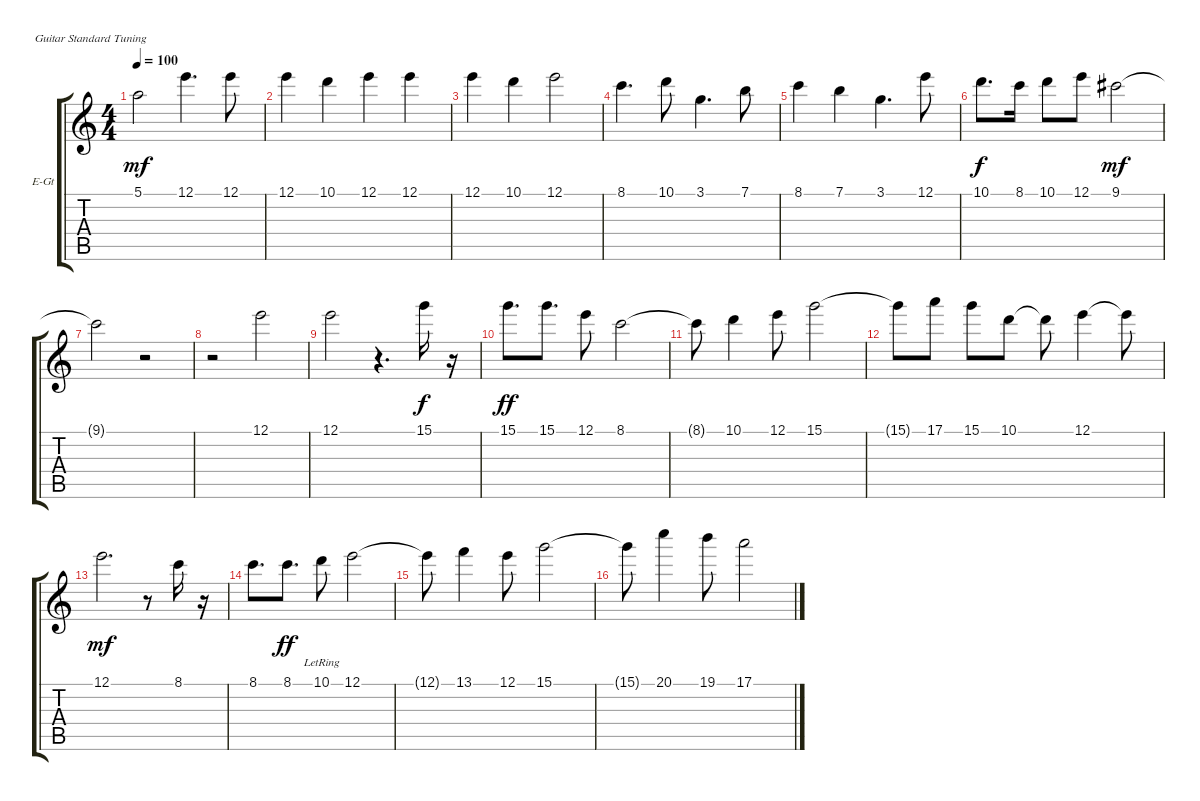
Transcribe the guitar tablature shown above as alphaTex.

\defaultSystemsLayout 4
\bracketExtendMode groupsimilarinstruments
\firstSystemTrackNameOrientation horizontal
\otherSystemsTrackNameOrientation horizontal
\track ("Electric Guitar" "E-Gt") {instrument distortionguitar}
\staff {score tabs}
\tuning (E4 B3 G3 D3 A2 E2)
\ts (4 4)
\tempo 100
\clef g2
\ks c
5.1{t}.2{dy mf} 12.1.4{d} 12.1.8 |
12.1.4 10.1.4 12.1.4 12.1.4 |
12.1.4 10.1.4 12.1.2 |
8.1.4{d} 10.1.8 3.1.4{d} 7.1.8 |
8.1.4 7.1.4 3.1.4{d} 12.1.8 |
10.1.8{d dy f} 8.1.16 10.1.8 12.1.8 9.1.2{dy mf} |
9.1{t}.2 r.2 |
r.2 12.1.2 |
12.1.2 r.4{d} 15.1.16{dy f} r.16 |
15.1.8{d dy ff} 15.1.8{d} 12.1.8 8.1.2 |
8.1{t}.8 10.1.4 12.1.8 15.1.2 |
15.1{t}.8 17.1.8 15.1.8 10.1.8 10.1{t}.8 12.1.4 12.1{t}.8 |
12.1.2{d dy mf} r.8 8.1.16 r.16 |
8.1.8{d} 8.1.8{d dy ff} 10.1{lr}.8 12.1.2 |
12.1{t}.8 13.1.4 12.1.8 15.1.2 |
15.1{t}.8 20.1.4 19.1.8 17.1.2
